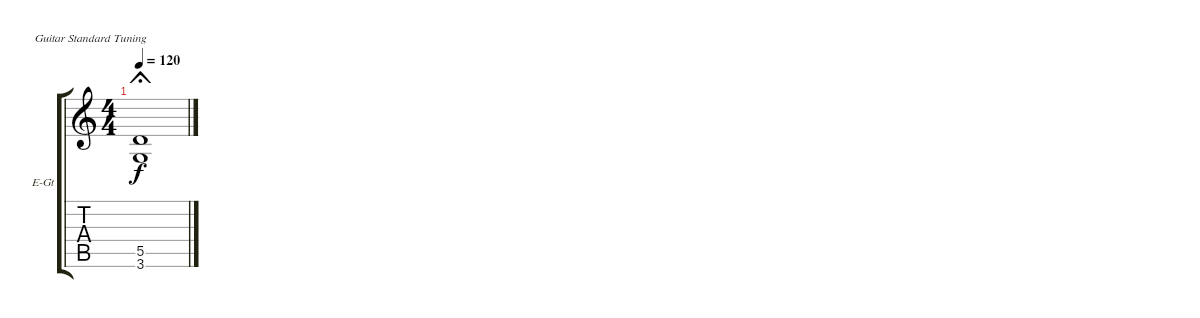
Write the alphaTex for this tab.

\defaultSystemsLayout 4
\bracketExtendMode groupsimilarinstruments
\firstSystemTrackNameOrientation horizontal
\otherSystemsTrackNameOrientation horizontal
\track ("Electric Guitar" "E-Gt") {instrument overdrivenguitar}
\staff {score tabs}
\tuning (E4 B3 G3 D3 A2 E2)
\ts (4 4)
\tempo 120
\clef g2
\ks c
(3.6 5.5).1{dy f fermata (short 1)}
